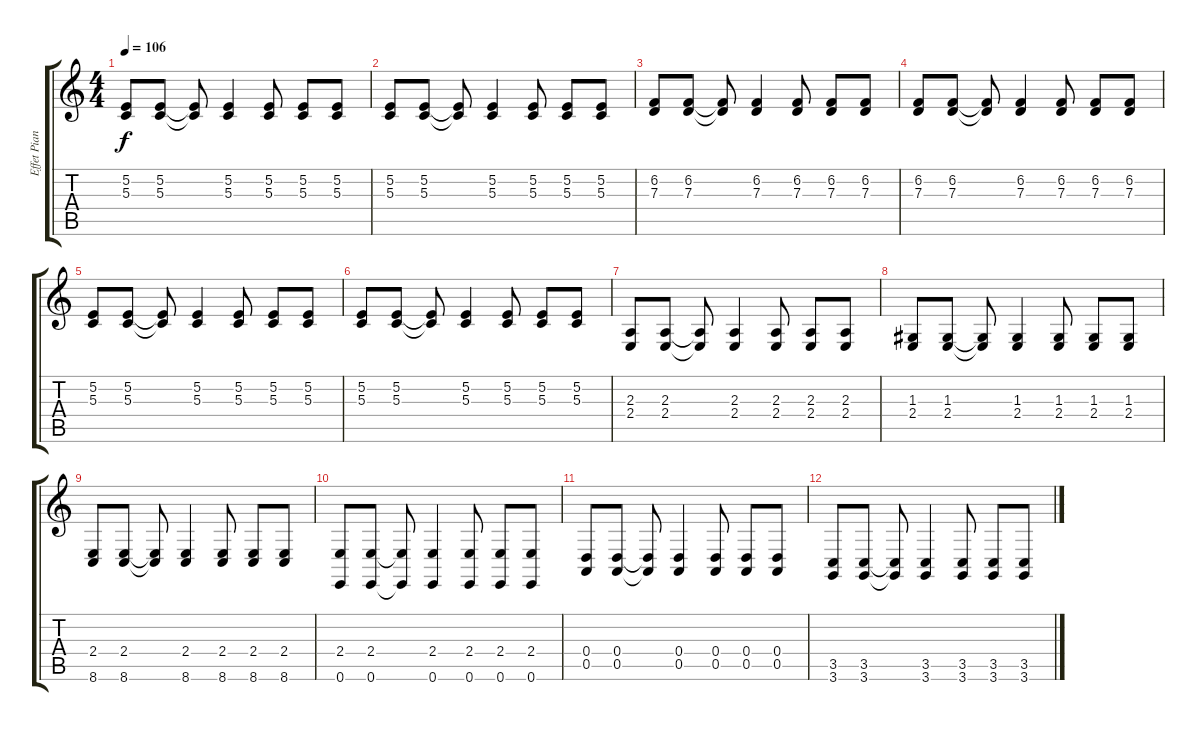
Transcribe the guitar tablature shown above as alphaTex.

\track ("Effet Piano" "Effet Pian") {instrument lead2sawtooth}
\staff {score tabs}
\tuning (E4 B3 G3 D3 A2 E2) {hide}
\ts (4 4)
\tempo 106
\clef g2
\ks c
(5.2 5.3).8{dy f} (5.2 5.3).8 (5.2{t} 5.3{t}).8 (5.2 5.3).4 (5.2 5.3).8 (5.2 5.3).8 (5.2 5.3).8 |
(5.2 5.3).8 (5.2 5.3).8 (5.2{t} 5.3{t}).8 (5.2 5.3).4 (5.2 5.3).8 (5.2 5.3).8 (5.2 5.3).8 |
(6.2 7.3).8{volume 16} (6.2 7.3).8 (6.2{t} 7.3{t}).8 (6.2 7.3).4 (6.2 7.3).8 (6.2 7.3).8 (6.2 7.3).8 |
(6.2 7.3).8{volume 16} (6.2 7.3).8 (6.2{t} 7.3{t}).8 (6.2 7.3).4 (6.2 7.3).8 (6.2 7.3).8 (6.2 7.3).8 |
(5.2 5.3).8 (5.2 5.3).8 (5.2{t} 5.3{t}).8 (5.2 5.3).4 (5.2 5.3).8 (5.2 5.3).8 (5.2 5.3).8 |
(5.2 5.3).8 (5.2 5.3).8 (5.2{t} 5.3{t}).8 (5.2 5.3).4 (5.2 5.3).8 (5.2 5.3).8 (5.2 5.3).8 |
(2.3 2.4).8 (2.3 2.4).8 (2.3{t} 2.4{t}).8 (2.3 2.4).4 (2.3 2.4).8 (2.3 2.4).8 (2.3 2.4).8 |
(1.3 2.4).8 (1.3 2.4).8 (1.3{t} 2.4{t}).8 (1.3 2.4).4 (1.3 2.4).8 (1.3 2.4).8 (1.3 2.4).8 |
(2.4 8.6).8 (2.4 8.6).8 (2.4{t} 8.6{t}).8 (2.4 8.6).4 (2.4 8.6).8 (2.4 8.6).8 (2.4 8.6).8 |
(2.4 0.6).8 (2.4 0.6).8 (2.4{t} 0.6{t}).8 (2.4 0.6).4 (2.4 0.6).8 (2.4 0.6).8 (2.4 0.6).8 |
(0.4 0.5).8 (0.4 0.5).8 (0.4{t} 0.5{t}).8 (0.4 0.5).4 (0.4 0.5).8 (0.4 0.5).8 (0.4 0.5).8 |
(3.5 3.6).8 (3.5 3.6).8 (3.5{t} 3.6{t}).8 (3.5 3.6).4 (3.5 3.6).8 (3.5 3.6).8 (3.5 3.6).8
